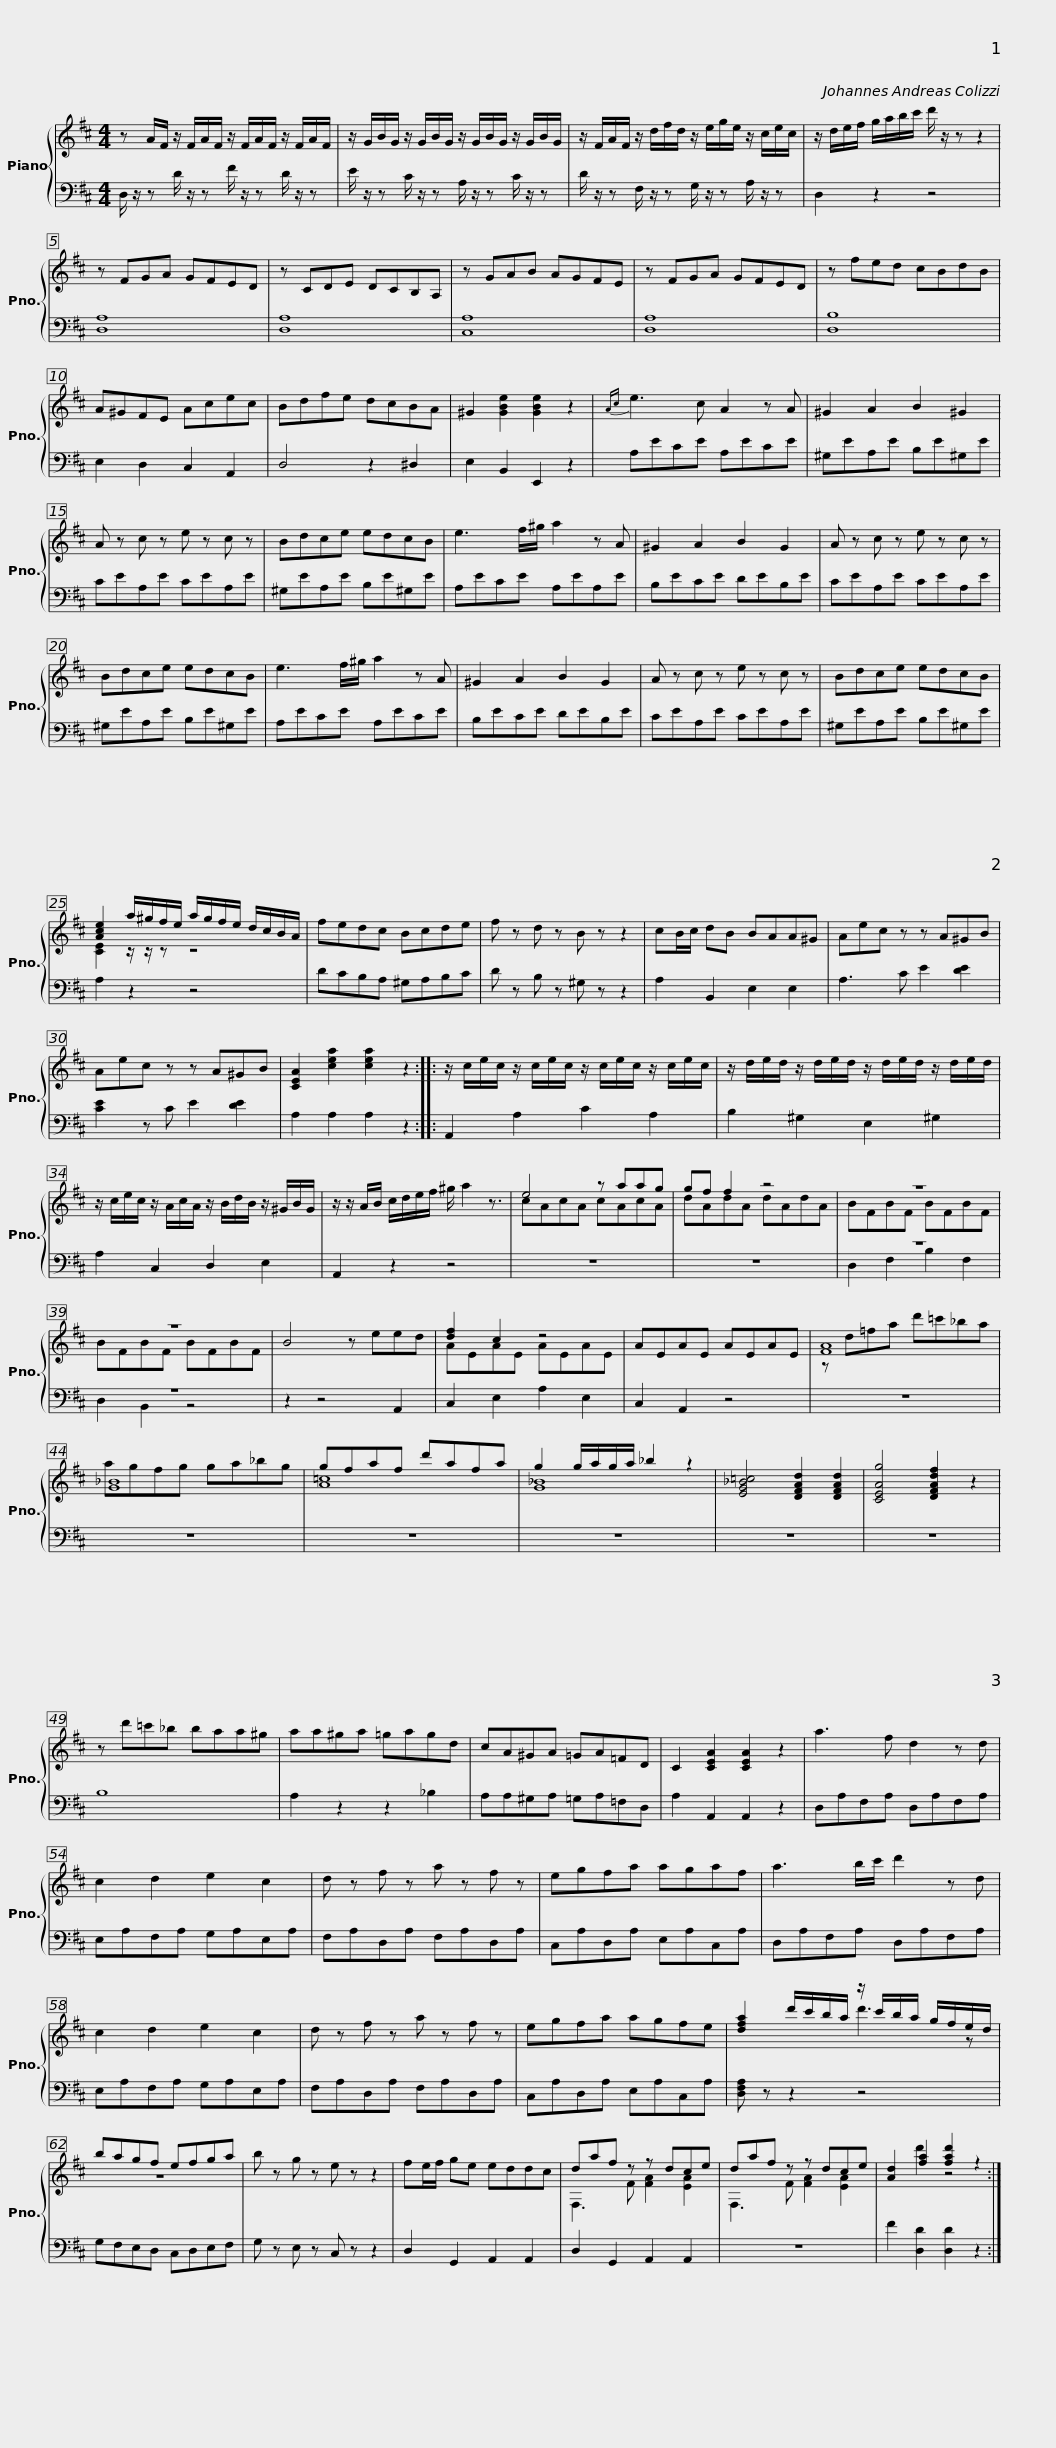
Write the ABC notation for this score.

X:1
%%score { ( 1 4 ) | ( 2 3 ) }
L:1/8
M:4/4
I:linebreak $
K:D
V:1 treble
V:4 treble
V:2 bass
V:3 bass
V:1
 z A/F/ z/ F/A/F/ z/ F/A/F/ z/ F/A/F/ | z/ G/B/G/ z/ G/B/G/ z/ G/B/G/ z/ G/B/G/ |$ z/ F/A/F/ z/ d/f/d/ z/ e/g/e/ z/ c/e/c/ | z/ d/e/f/ g/a/b/c'/ d'/ z/ z z2 | z FGA GFED |$ %5
 z CDE DCB,A, | z GAB AGFE | z FGA GFED | z fed cBdB | A^GFE Acec |$ %10
 Bdfe dcBA | ^G2 [GBe]2 [GBe]2 z2 |{Ac} e3 c A2 z A | ^G2 A2 B2 ^G2 | A z c z e z c z |$ %15
 Bdce edcB | e3 f/^g/ a2 z A | ^G2 A2 B2 G2 | A z c z e z c z |$ Bdce edcB | %20
 e3 f/^g/ a2 z A | ^G2 A2 B2 G2 | A z c z e z c z |$ Bdce edcB | [Ace]2 a/^g/f/e/ a/g/f/e/ d/c/B/A/ | %25
 fedc Bcde | f z d z B z z2 |$ cB/c/ dB BAA^G | Aec z z A^GB | Aec z z A^GB | %30
 [CEA]2 [cea]2 [cea]2 z2 ::$ z/ c/e/c/ z/ c/e/c/ z/ c/e/c/ z/ c/e/c/ | z/ d/e/d/ z/ d/e/d/ z/ d/e/d/ z/ d/e/d/ |$ z/ c/e/c/ z/ A/c/A/ z/ B/d/B/ z/ ^G/B/G/ | z/ z/ A/B/ c/d/e/f/ ^g/ a2 z3/2 | %35
 e4 z aag |$ gf f2 z4 | z8 | z8 | B4 z eed | %40
 [df]2 c2 z4 |$ AEAE AEAE | [FA]8 | [G_B]8 | gfaf d'afa |$ %45
 g2 g/a/g/a/ _b2 z2 | [EG_B=c]4 [DFAd]2 [DFAd]2 | [CEAg]4 [DFAdf]2 z2 | z d'=c'_b baa^g | aa^ga =gagd |$ %50
 cA^GA =GA=FD | C2 [CEA]2 [CEA]2 z2 | a3 f d2 z d | c2 d2 e2 c2 |$ d z f z a z f z | %55
 egfa agaf | a3 b/c'/ d'2 z d | c2 d2 e2 c2 |$ d z f z a z f z | egfa agfe | %60
 [dfa]2 d'/c'/b/a/ z/ c'/b/a/ g/f/e/d/ | bagf efga |$ b z g z e z z2 | fe/f/ ge eddc | daf z z dce | %65
 daf z z dce |$ [Ad]2 [fa]2 [fad']2 z2 :| %67
V:2
 D,/ z/ z D/ z/ z F/ z/ z D/ z/ z | E/ z/ z C/ z/ z A,/ z/ z C/ z/ z |$ D/ z/ z F,/ z/ z G,/ z/ z A,/ z/ z | D,2 z2 z4 | D,8 |$ %5
 D,8 | C,8 | D,8 | D,8 | E,2 D,2 C,2 A,,2 |$ %10
 D,4 z2 ^D,2 | E,2 B,,2 E,,2 z2 | A,ECE A,ECE | ^G,EA,E B,E^G,E | CEA,E CEA,E |$ %15
 ^G,EA,E B,E^G,E | A,ECE A,EA,E | B,ECE DEB,E | CEA,E CEA,E |$ ^G,EA,E B,E^G,E | %20
 A,ECE A,ECE | B,ECE DEB,E | CEA,E CEA,E |$ ^G,EA,E B,E^G,E | A,2 z2 z4 | %25
 DCB,A, ^G,A,B,C | D z B, z ^G, z z2 |$ A,2 B,,2 E,2 E,2 | A,3 C E2 [DE]2 | [CE]2 z C E2 [DE]2 | %30
 A,2 A,2 A,2 z2 ::$ A,,2 A,2 C2 A,2 | B,2 ^G,2 E,2 ^G,2 |$ A,2 C,2 D,2 E,2 | A,,2 z2 z4 | %35
 z8 |$ z8 | z8 | z8 | z2 z4 A,,2 | %40
 C,2 E,2 A,2 E,2 |$ C,2 A,,2 z4 | z8 | z8 | z8 |$ %45
 z8 | z8 | z8 | B,8 | A,2 z2 z2 _B,2 |$ %50
 A,A,^G,A, =G,A,=F,D, | A,2 A,,2 A,,2 z2 | D,A,F,A, D,A,F,A, | E,A,F,A, G,A,E,A, |$ F,A,D,A, F,A,D,A, | %55
 C,A,D,A, E,A,C,A, | D,A,F,A, D,A,F,A, | E,A,F,A, G,A,E,A, |$ F,A,D,A, F,A,D,A, | C,A,D,A, E,A,C,A, | %60
 [D,F,A,] z z2 z4 | G,F,E,D, C,D,E,F, |$ G, z E, z C, z z2 | D,2 G,,2 A,,2 A,,2 | D,2 G,,2 A,,2 A,,2 | %65
 z8 |$ F2 [D,D]2 [D,D]2 z2 :| %67
V:3
 x8 | x8 |$ x8 | x8 | A,8 |$ %5
 A,8 | A,8 | A,8 | B,8 | x8 |$ %10
 x8 | x8 | x8 | x8 | x8 |$ %15
 x8 | x8 | x8 | x8 |$ x8 | %20
 x8 | x8 | x8 |$ x8 | x8 | %25
 x8 | x8 |$ x8 | x8 | x8 | %30
 x8 ::$ x8 | x8 |$ x8 | x8 | %35
 x8 |$ x8 | D,2 F,2 B,2 F,2 | D,2 B,,2 z4 | x8 | %40
 x8 |$ x8 | x8 | x8 | x8 |$ %45
 x8 | x8 | x8 | x8 | x8 |$ %50
 x8 | x8 | x8 | x8 |$ x8 | %55
 x8 | x8 | x8 |$ x8 | x8 | %60
 x8 | x8 |$ x8 | x8 | x8 | %65
 x8 |$ x8 :| %67
V:4
 x8 | x8 |$ x8 | x8 | x8 |$ %5
 x8 | x8 | x8 | x8 | x8 |$ %10
 x8 | x8 | x8 | x8 | x8 |$ %15
 x8 | x8 | x8 | x8 |$ x8 | %20
 x8 | x8 | x8 |$ x8 | [CE]2 z/ z/ z z4 | %25
 x8 | x8 |$ x8 | x8 | x8 | %30
 x8 ::$ x8 | x8 |$ x8 | x8 | %35
 cAcA cAcA |$ dAdA dAdA | BFBF BFBF | BFBF BFBF | x8 | %40
 AEAE AEAE |$ x8 | z d=fa d'=c'_ba | agfg ga_bg | [A=c]8 |$ %45
 [G_B]8 | x8 | x8 | x8 | x8 |$ %50
 x8 | x8 | x8 | x8 |$ x8 | %55
 x8 | x8 | x8 |$ x8 | x8 | %60
 x4 d'3 z | z8 |$ x8 | x8 | F,3 F [FA]2 [EA]2 | %65
 F,3 F [FA]2 [EA]2 |$ x2 d'2 z4 :| %67
